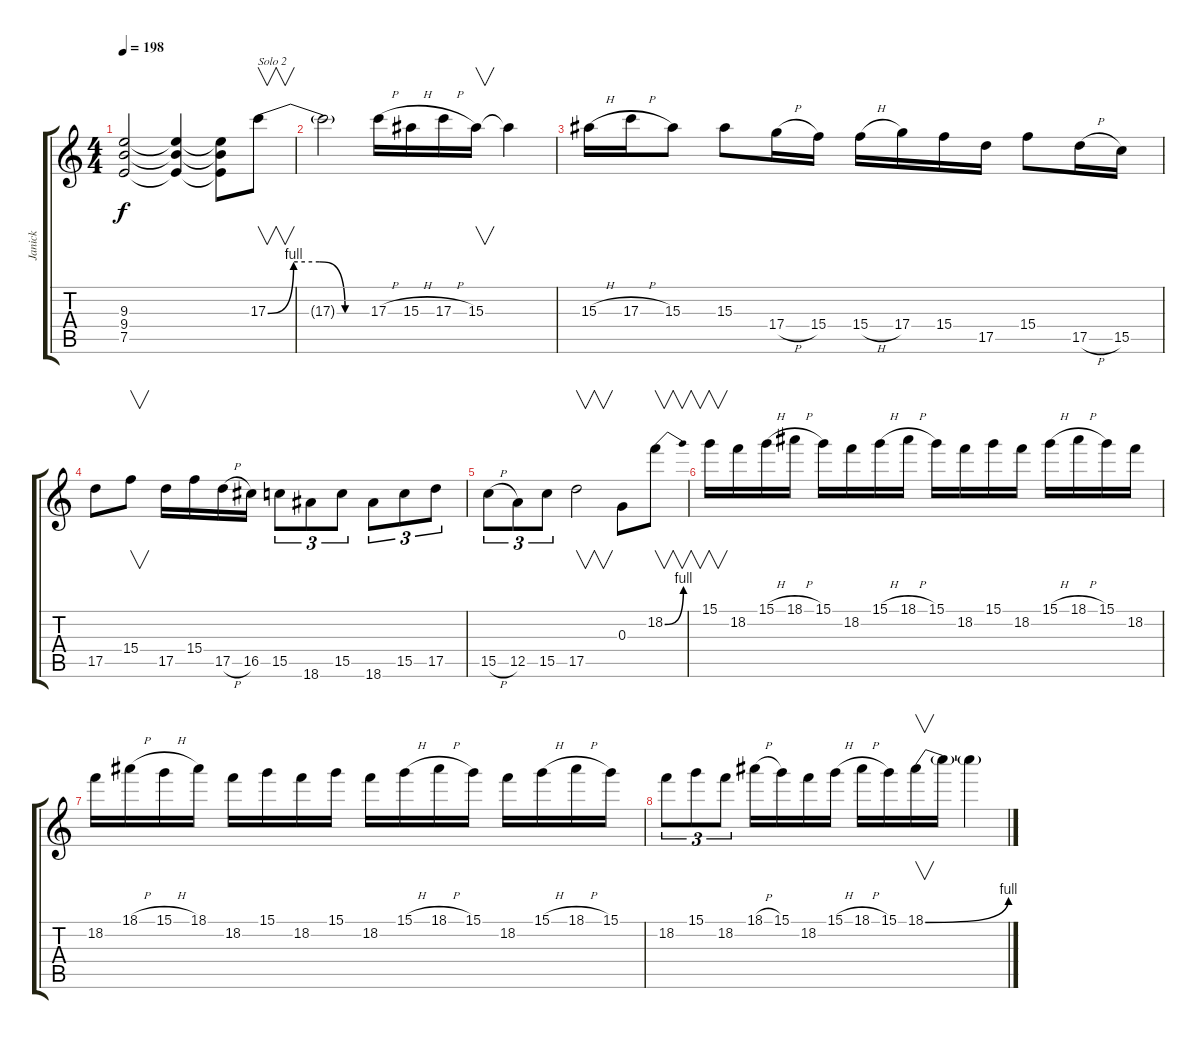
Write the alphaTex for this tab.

\track ("Janick" "Janick") {instrument distortionguitar}
\staff {score tabs}
\tuning (E4 B3 G3 D3 A2 E2) {hide}
\ts (4 4)
\tempo 198
\clef g2
\ks c
(9.3 9.4 7.5).2{dy f} (9.3{t} 9.4{t} 7.5{t}).4 (9.3{t} 9.4{t} 7.5{t}).8 17.3{be (custom 0 0 15 4 30 4 45 0 60 0)}.8{v txt "Solo 2" volume 16} |
17.3{t}.2 17.3{h}.16 15.3{h}.16 17.3{h}.16 15.3.16{v} 15.3{t}.4 |
15.3{h}.16 17.3{h}.16 15.3.8 15.3.8 17.4{h}.16 15.4.16 15.4{h}.16 17.4.16 15.4.16 17.5.16 15.4.8 17.5{h}.16 15.5.16 |
17.5.8 15.4.8{v} 17.5.16 15.4.16 17.5{h}.16 16.5.16 15.5.8{tu (3 2)} 18.6.8{tu (3 2)} 15.5.8{tu (3 2)} 18.6.8{tu (3 2)} 15.5.8{tu (3 2)} 17.5.8{tu (3 2)} |
15.5{h}.8{tu (3 2)} 12.5.8{tu (3 2)} 15.5.8{tu (3 2)} 17.5.2{v} 0.3.8 18.2{be (bend 0 0 60 4)}.8{v} |
15.1.16{v} 18.2.16 15.1{h}.16 18.1{h}.16 15.1.16 18.2.16 15.1{h}.16 18.1{h}.16 15.1.16 18.2.16 15.1.16 18.2.16 15.1{h}.16 18.1{h}.16 15.1.16 18.2.16 |
18.2.16 18.1{h}.16 15.1{h}.16 18.1.16 18.2.16 15.1.16 18.2.16 15.1.16 18.2.16 15.1{h}.16 18.1{h}.16 15.1.16 18.2.16 15.1{h}.16 18.1{h}.16 15.1.16 |
18.2.8{tu (3 2)} 15.1.8{tu (3 2)} 18.2.8{tu (3 2)} 18.1{h}.16 15.1.16 18.2.16 15.1{h}.16 18.1{h}.16 15.1.16 18.1{be (bend 0 0 60 4)}.16{v} 18.1{t}.16 18.1{t}.4
